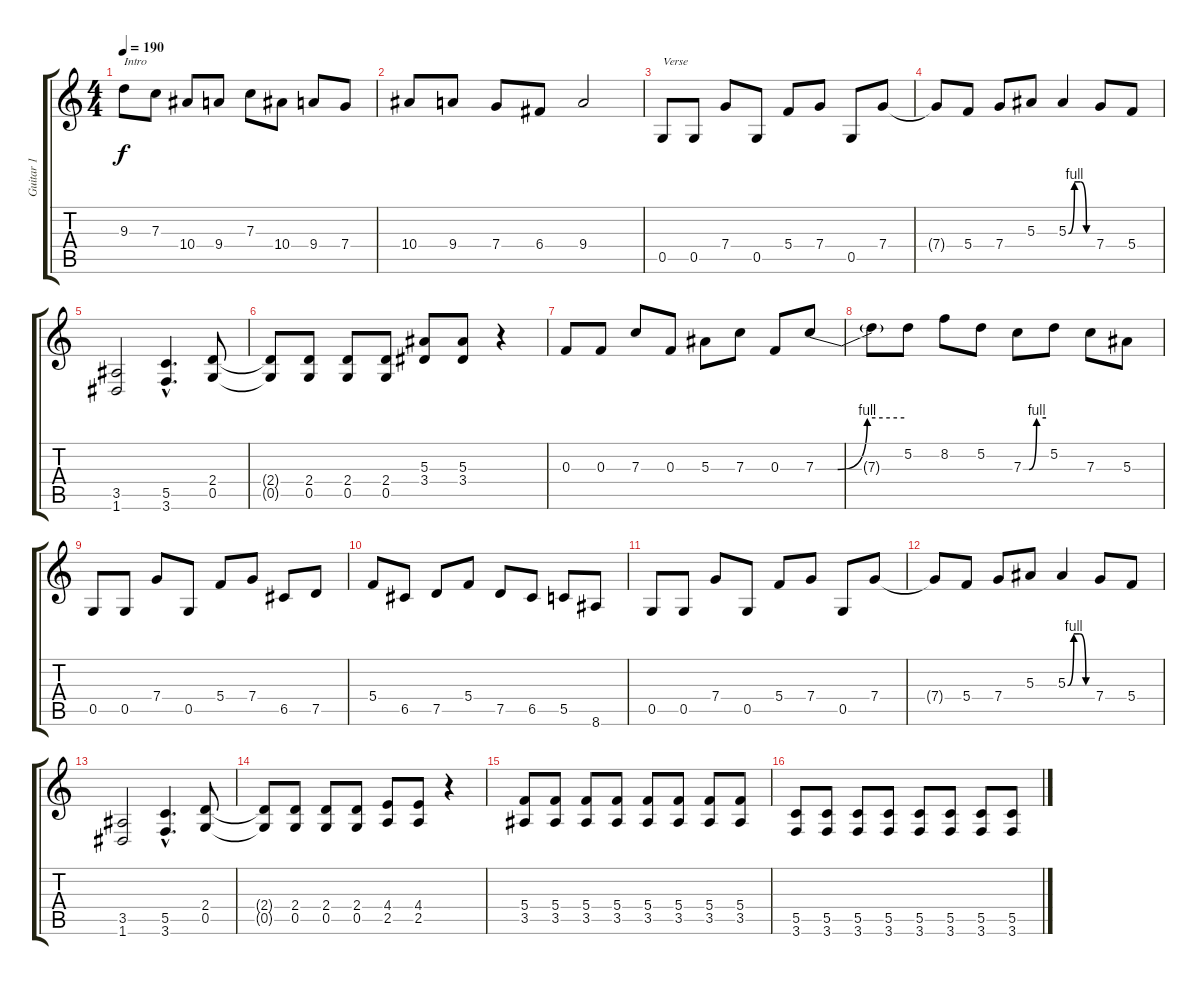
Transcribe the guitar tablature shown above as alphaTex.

\track ("Guitar 1" "Guitar 1") {instrument distortionguitar}
\staff {score tabs}
\tuning (D4 A3 F3 C3 G2 D2) {hide}
\ts (4 4)
\tempo 190
\clef g2
\ks c
9.3.8{txt "Intro" dy f instrument distortionguitar} 7.3.8 10.4.8 9.4.8 7.3.8 10.4.8 9.4.8 7.4.8 |
10.4.8 9.4.8 7.4.8 6.4.8 9.4.2 |
0.5.8{txt "Verse"} 0.5.8 7.4.8 0.5.8 5.4.8 7.4.8 0.5.8 7.4.8 |
7.4{t}.8 5.4.8 7.4.8 5.3.8 5.3{be (custom 0 0 15 4 30 4 45 0 60 0)}.4 7.4.8 5.4.8 |
(3.5 1.6).2 (5.5{hac} 3.6{hac}).4{d} (2.4 0.5).8 |
(2.4{t} 0.5{t}).8 (2.4 0.5).8 (2.4 0.5).8 (2.4 0.5).8 (5.3 3.4).8 (5.3 3.4).8 r.4 |
0.3.8 0.3.8 7.3.8 0.3.8 5.3.8 7.3.8 0.3.8 7.3{be (custom 0 0 15 0 35 4 60 4)}.8 |
7.3{t}.8 5.2.8 8.2.8 5.2.8 7.3{be (custom 0 0 15 0 35 4 60 4)}.8 5.2.8 7.3.8 5.3.8 |
0.5.8 0.5.8 7.4.8 0.5.8 5.4.8 7.4.8 6.5.8 7.5.8 |
5.4.8 6.5.8 7.5.8 5.4.8 7.5.8 6.5.8 5.5.8 8.6.8 |
0.5.8 0.5.8 7.4.8 0.5.8 5.4.8 7.4.8 0.5.8 7.4.8 |
7.4{t}.8 5.4.8 7.4.8 5.3.8 5.3{be (custom 0 0 15 4 30 4 45 0 60 0)}.4 7.4.8 5.4.8 |
(3.5 1.6).2 (5.5{hac} 3.6{hac}).4{d} (2.4 0.5).8 |
(2.4{t} 0.5{t}).8 (2.4 0.5).8 (2.4 0.5).8 (2.4 0.5).8 (4.4 2.5).8 (4.4 2.5).8 r.4 |
(5.4 3.5).8 (5.4 3.5).8 (5.4 3.5).8 (5.4 3.5).8 (5.4 3.5).8 (5.4 3.5).8 (5.4 3.5).8 (5.4 3.5).8 |
(5.5 3.6).8 (5.5 3.6).8 (5.5 3.6).8 (5.5 3.6).8 (5.5 3.6).8 (5.5 3.6).8 (5.5 3.6).8 (5.5 3.6).8
